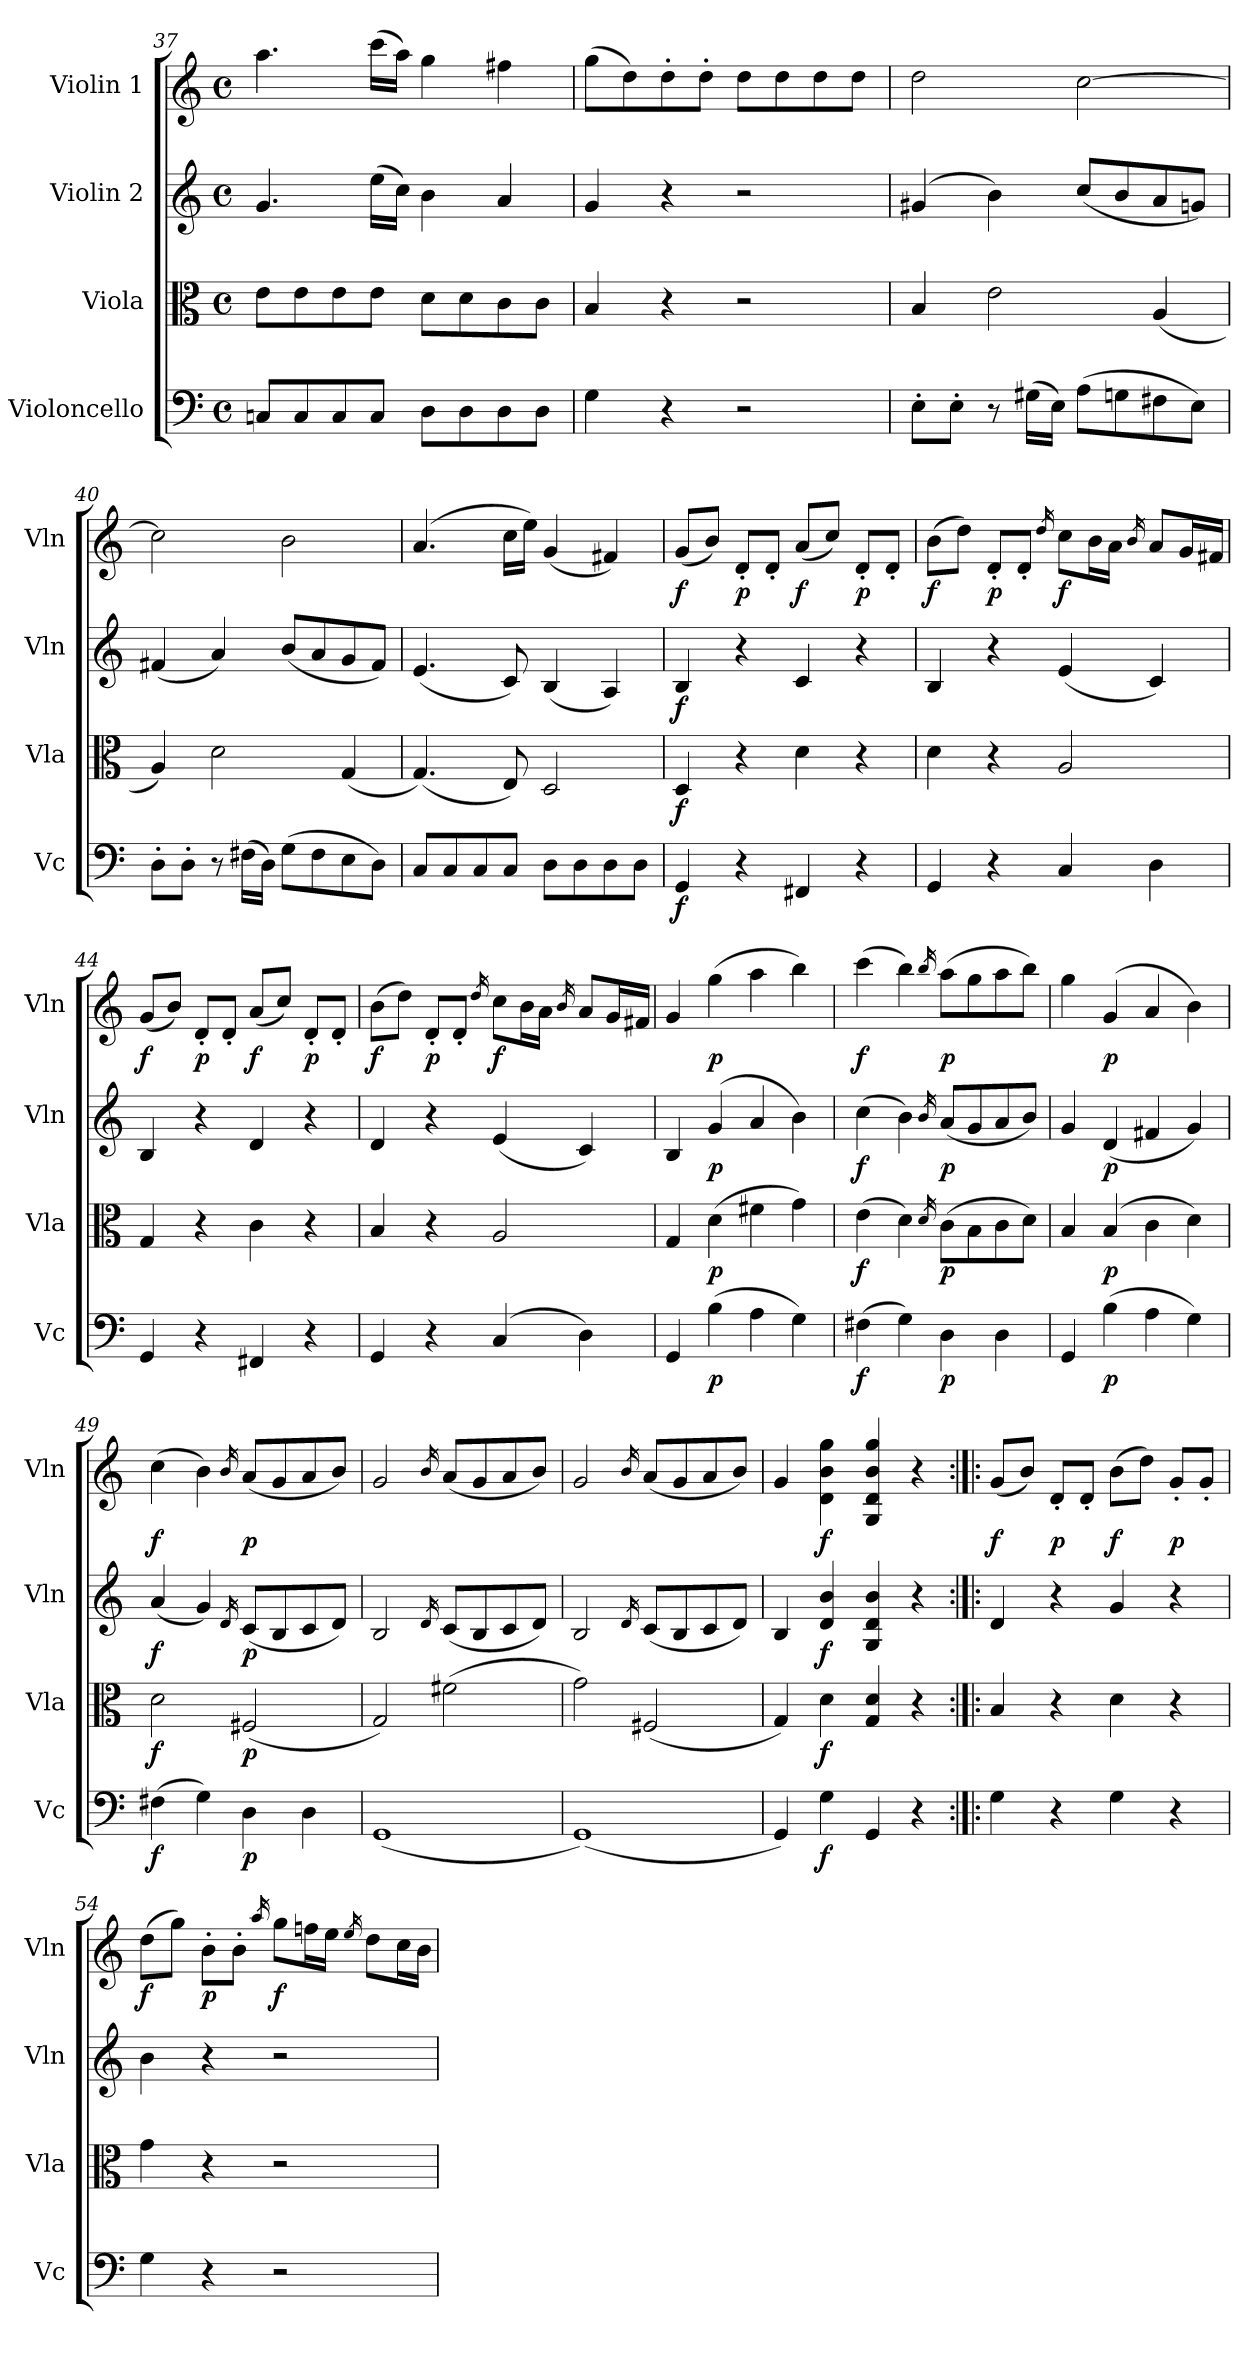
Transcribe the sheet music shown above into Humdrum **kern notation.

**kern	**dynam	**kern	**dynam	**kern	**dynam	**kern	**dynam
*part4	*part4	*part3	*part3	*part2	*part2	*part1	*part1
*staff4	*staff4	*staff3	*staff3	*staff2	*staff2	*staff1	*staff1
*I"Violoncello	*	*I"Viola	*	*I"Violin 2	*	*I"Violin 1	*
*I'Vc	*	*I'Vla	*	*I'Vln	*	*I'Vln	*
*clefF4	*	*clefC3	*	*clefG2	*	*clefG2	*
*k[]	*	*k[]	*	*k[]	*	*k[]	*
*M4/4	*	*M4/4	*	*M4/4	*	*M4/4	*
*met(c)	*	*met(c)	*	*met(c)	*	*met(c)	*
=37	=37	=37	=37	=37	=37	=37	=37
8Cn/L	.	8e\L	.	4.g/	.	4.aa\	.
8C/	.	8e\	.	.	.	.	.
8C/	.	8e\	.	.	.	.	.
8C/J	.	8e\J	.	(>16ee\LL	.	(>16ccc\LL	.
.	.	.	.	16cc\JJ)	.	16aa\JJ)	.
8D\L	.	8d\L	.	4b\	.	4gg\	.
8D\	.	8d\	.	.	.	.	.
8D\	.	8c\	.	4a/	.	4ff#X\	.
8D\J	.	8c\J	.	.	.	.	.
=38	=38	=38	=38	=38	=38	=38	=38
4G\	.	4B/	.	4g/	.	(>8gg\L	.
.	.	.	.	.	.	8dd\)	.
4r	.	4r	.	4r	.	8dd'\	.
.	.	.	.	.	.	8dd'\J	.
2r	.	2r	.	2r	.	8dd\L	.
.	.	.	.	.	.	8dd\	.
.	.	.	.	.	.	8dd\	.
.	.	.	.	.	.	8dd\J	.
=39	=39	=39	=39	=39	=39	=39	=39
8E'\L	.	4B/	.	(>4g#X/	.	2dd\	.
8E'\J	.	.	.	.	.	.	.
8r	.	2e\	.	4b\)	.	.	.
(>16G#X\LL	.	.	.	.	.	.	.
16E\JJ)	.	.	.	.	.	.	.
(>8A\L	.	.	.	(<8cc/L	.	[2cc\	.
8Gn\	.	.	.	8b/	.	.	.
8F#X\	.	(<4A/	.	8a/	.	.	.
8E\J)	.	.	.	8gn/J)	.	.	.
=40	=40	=40	=40	=40	=40	=40	=40
8D'\L	.	4A/)	.	(<4f#X/	.	2cc\]	.
8D'\J	.	.	.	.	.	.	.
8r	.	2d\	.	4a/)	.	.	.
(>16F#X\LL	.	.	.	.	.	.	.
16D\JJ)	.	.	.	.	.	.	.
(>8G\L	.	.	.	(<8b/L	.	2b\	.
8F#\	.	.	.	8a/	.	.	.
8E\	.	(<4G/	.	8g/	.	.	.
8D\J)	.	.	.	8f#/J)	.	.	.
=41	=41	=41	=41	=41	=41	=41	=41
8C/L	.	(<4.G/)	.	(<4.e/	.	(>4.a/	.
8C/	.	.	.	.	.	.	.
8C/	.	.	.	.	.	.	.
8C/J	.	8E/)	.	8c/)	.	16cc\LL	.
.	.	.	.	.	.	16ee\JJ)	.
8D\L	.	2D/	.	(<4B/	.	(<4g/	.
8D\	.	.	.	.	.	.	.
8D\	.	.	.	4A/)	.	4f#X/)	.
8D\J	.	.	.	.	.	.	.
=42	=42	=42	=42	=42	=42	=42	=42
!	!LO:DY:b	!	!LO:DY:b	!	!LO:DY:b	!	!LO:DY:b
4GG/	f	4D/	f	4B/	f	(<8g/L	f
.	.	.	.	.	.	8b/J)	.
!	!	!	!	!	!	!	!LO:DY:b
4r	.	4r	.	4r	.	8d'/L	p
.	.	.	.	.	.	8d'/J	.
!	!	!	!	!	!	!	!LO:DY:b
4FF#X/	.	4d\	.	4c/	.	(<8a/L	f
.	.	.	.	.	.	8cc/J)	.
!	!	!	!	!	!	!	!LO:DY:b
4r	.	4r	.	4r	.	8d'/L	p
.	.	.	.	.	.	8d'/J	.
!!LO:LB:g=z
=43	=43	=43	=43	=43	=43	=43	=43
!	!	!	!	!	!	!	!LO:DY:b
4GG/	.	4d\	.	4B/	.	(>8b\L	f
.	.	.	.	.	.	8dd\J)	.
!	!	!	!	!	!	!	!LO:DY:b
4r	.	4r	.	4r	.	8d'/L	p
.	.	.	.	.	.	8d'/J	.
.	.	.	.	.	.	16qdd/	.
!	!	!	!	!	!	!	!LO:DY:b
4C/	.	2A/	.	(<4e/	.	8cc\L	f
.	.	.	.	.	.	16b\L	.
.	.	.	.	.	.	16a\JJ	.
.	.	.	.	.	.	16qb/	.
4D\	.	.	.	4c/)	.	8a/L	.
.	.	.	.	.	.	16g/L	.
.	.	.	.	.	.	16f#X/JJ	.
=44	=44	=44	=44	=44	=44	=44	=44
!	!	!	!	!	!	!	!LO:DY:b
4GG/	.	4G/	.	4B/	.	(<8g/L	f
.	.	.	.	.	.	8b/J)	.
!	!	!	!	!	!	!	!LO:DY:b
4r	.	4r	.	4r	.	8d'/L	p
.	.	.	.	.	.	8d'/J	.
!	!	!	!	!	!	!	!LO:DY:b
4FF#X/	.	4c\	.	4d/	.	(<8a/L	f
.	.	.	.	.	.	8cc/J)	.
!	!	!	!	!	!	!	!LO:DY:b
4r	.	4r	.	4r	.	8d'/L	p
.	.	.	.	.	.	8d'/J	.
=45	=45	=45	=45	=45	=45	=45	=45
!	!	!	!	!	!	!	!LO:DY:b
4GG/	.	4B/	.	4d/	.	(>8b\L	f
.	.	.	.	.	.	8dd\J)	.
!	!	!	!	!	!	!	!LO:DY:b
4r	.	4r	.	4r	.	8d'/L	p
.	.	.	.	.	.	8d'/J	.
.	.	.	.	.	.	16qdd/	.
!	!	!	!	!	!	!	!LO:DY:b
(>4C/	.	2A/	.	(<4e/	.	8cc\L	f
.	.	.	.	.	.	16b\L	.
.	.	.	.	.	.	16a\JJ	.
.	.	.	.	.	.	16qb/	.
4D\)	.	.	.	4c/)	.	8a/L	.
.	.	.	.	.	.	16g/L	.
.	.	.	.	.	.	16f#X/JJ	.
=46	=46	=46	=46	=46	=46	=46	=46
4GG/	.	4G/	.	4B/	.	4g/	.
!	!LO:DY:b	!	!LO:DY:b	!	!LO:DY:b	!	!LO:DY:b
(>4B\	p	(>4d\	p	(>4g/	p	(>4gg\	p
4A\	.	4f#X\	.	4a/	.	4aa\	.
4G\)	.	4g\)	.	4b\)	.	4bb\)	.
=47	=47	=47	=47	=47	=47	=47	=47
!	!LO:DY:b	!	!LO:DY:b	!	!LO:DY:b	!	!LO:DY:b
(>4F#X\	f	(>4e\	f	(>4cc\	f	(>4ccc\	f
4G\)	.	4d\)	.	4b\)	.	4bb\)	.
.	.	16qd/	.	16qb/	.	16qbb/	.
!	!LO:DY:b	!	!LO:DY:b	!	!LO:DY:b	!	!LO:DY:b
4D\	p	(>8c\L	p	(<8a/L	p	(>8aa\L	p
.	.	8B\	.	8g/	.	8gg\	.
4D\	.	8c\	.	8a/	.	8aa\	.
.	.	8d\J)	.	8b/J)	.	8bb\J)	.
=48	=48	=48	=48	=48	=48	=48	=48
4GG/	.	4B/	.	4g/	.	4gg\	.
!	!LO:DY:b	!	!LO:DY:b	!	!LO:DY:b	!	!LO:DY:b
(>4B\	p	(>4B/	p	(<4d/	p	(>4g/	p
4A\	.	4c\	.	4f#X/	.	4a/	.
4G\)	.	4d\)	.	4g/)	.	4b\)	.
=49	=49	=49	=49	=49	=49	=49	=49
!	!LO:DY:b	!	!LO:DY:b	!	!LO:DY:b	!	!LO:DY:b
(>4F#X\	f	2d\	f	(<4a/	f	(>4cc\	f
4G\)	.	.	.	4g/)	.	4b\)	.
.	.	.	.	16qd/	.	16qb/	.
!	!LO:DY:b	!	!LO:DY:b	!	!LO:DY:b	!	!LO:DY:b
4D\	p	(<2F#X/	p	(<8c/L	p	(<8a/L	p
.	.	.	.	8B/	.	8g/	.
4D\	.	.	.	8c/	.	8a/	.
.	.	.	.	8d/J)	.	8b/J)	.
=50	=50	=50	=50	=50	=50	=50	=50
(<1GG	.	2G/)	.	2B/	.	2g/	.
.	.	.	.	16qd/	.	16qb/	.
.	.	(>2f#X\	.	(<8c/L	.	(<8a/L	.
.	.	.	.	8B/	.	8g/	.
.	.	.	.	8c/	.	8a/	.
.	.	.	.	8d/J)	.	8b/J)	.
!!LO:LB:g=z
=51	=51	=51	=51	=51	=51	=51	=51
(<1GG)	.	2g\)	.	2B/	.	2g/	.
.	.	.	.	16qd/	.	16qb/	.
.	.	(<2F#X/	.	(<8c/L	.	(<8a/L	.
.	.	.	.	8B/	.	8g/	.
.	.	.	.	8c/	.	8a/	.
.	.	.	.	8d/J)	.	8b/J)	.
=52	=52	=52	=52	=52	=52	=52	=52
4GG/)	.	4G/)	.	4B/	.	4g/	.
!	!LO:DY:b	!	!LO:DY:b	!	!LO:DY:b	!	!LO:DY:b
4G\	f	4d\	f	4d/ 4b/	f	4d\ 4b\ 4gg\	f
4GG/	.	4G/ 4d/	.	4G/ 4d/ 4b/	.	4G/ 4d/ 4b/ 4gg/	.
4r	.	4r	.	4r	.	4r	.
=53:|!|:	=53:|!|:	=53:|!|:	=53:|!|:	=53:|!|:	=53:|!|:	=53:|!|:	=53:|!|:
!	!	!	!	!	!	!	!LO:DY:b
4G\	.	4B/	.	4d/	.	(<8g/L	f
.	.	.	.	.	.	8b/J)	.
!	!	!	!	!	!	!	!LO:DY:b
4r	.	4r	.	4r	.	8d'/L	p
.	.	.	.	.	.	8d'/J	.
!	!	!	!	!	!	!	!LO:DY:b
4G\	.	4d\	.	4g/	.	(>8b\L	f
.	.	.	.	.	.	8dd\J)	.
!	!	!	!	!	!	!	!LO:DY:b
4r	.	4r	.	4r	.	8g'/L	p
.	.	.	.	.	.	8g'/J	.
=54	=54	=54	=54	=54	=54	=54	=54
!	!	!	!	!	!	!	!LO:DY:b
4G\	.	4g\	.	4b\	.	(>8dd\L	f
.	.	.	.	.	.	8gg\J)	.
!	!	!	!	!	!	!	!LO:DY:b
4r	.	4r	.	4r	.	8b'\L	p
.	.	.	.	.	.	8b'\J	.
.	.	.	.	.	.	16qaa/	.
!	!	!	!	!	!	!	!LO:DY:b
2r	.	2r	.	2r	.	8gg\L	f
.	.	.	.	.	.	16ffn\L	.
.	.	.	.	.	.	16ee\JJ	.
.	.	.	.	.	.	16qee/	.
.	.	.	.	.	.	8dd\L	.
.	.	.	.	.	.	16cc\L	.
.	.	.	.	.	.	16b\JJ	.
=	=	=	=	=	=	=	=
*-	*-	*-	*-	*-	*-	*-	*-
